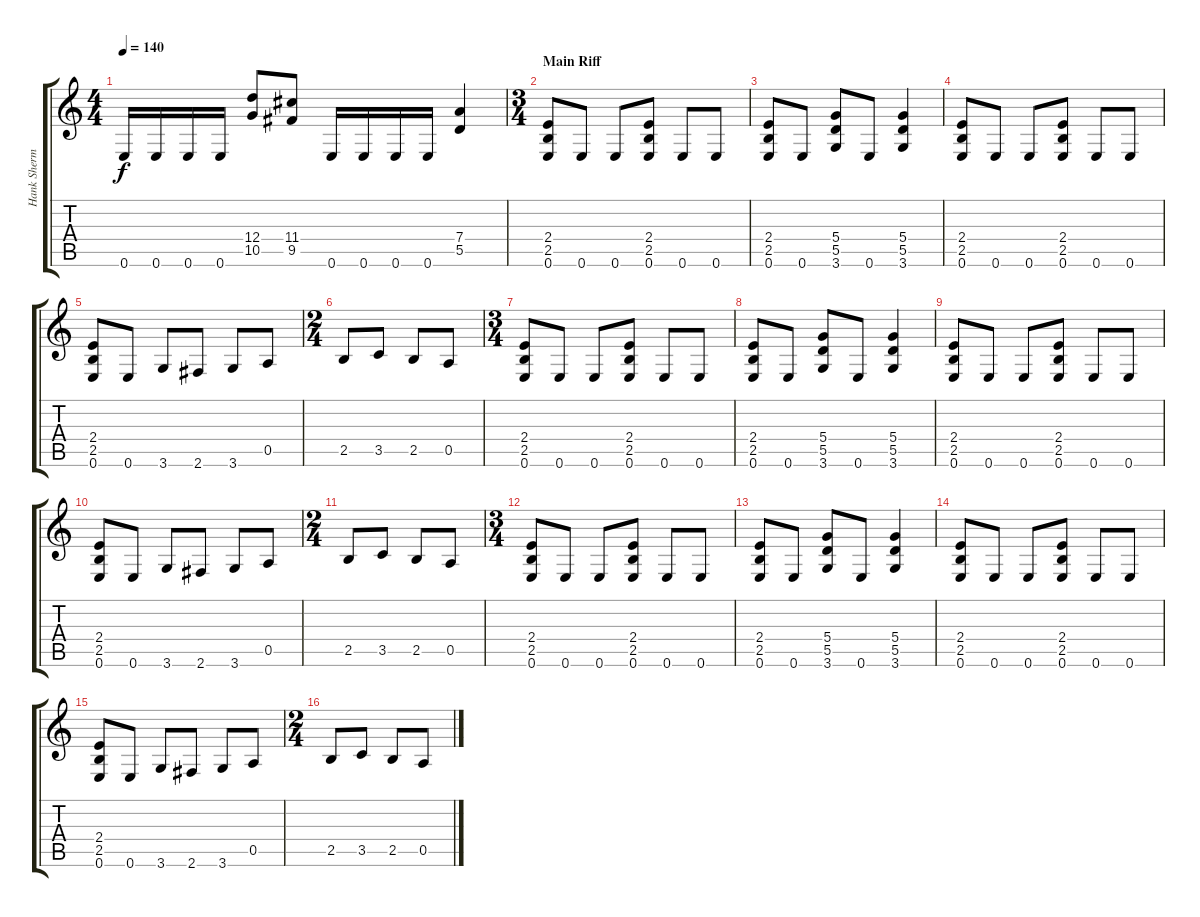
\track ("Hank Shermann" "Hank Sherm") {instrument distortionguitar}
\staff {score tabs}
\tuning (E4 B3 G3 D3 A2 E2) {hide}
\ts (4 4)
\tempo 140
\clef g2
\ks c
0.6.16{dy f} 0.6.16 0.6.16 0.6.16 (12.4 10.5).8 (11.4 9.5).8 0.6.16 0.6.16 0.6.16 0.6.16 (7.4 5.5).4 |
\ts (3 4)
\section ("" "Main Riff")
(2.4 2.5 0.6).8 0.6.8 0.6.8 (2.4 2.5 0.6).8 0.6.8 0.6.8 |
(2.4 2.5 0.6).8 0.6.8 (5.4 5.5 3.6).8 0.6.8 (5.4 5.5 3.6).4 |
(2.4 2.5 0.6).8 0.6.8 0.6.8 (2.4 2.5 0.6).8 0.6.8 0.6.8 |
(2.4 2.5 0.6).8 0.6.8 3.6.8 2.6.8 3.6.8 0.5.8 |
\ts (2 4)
2.5.8 3.5.8 2.5.8 0.5.8 |
\ts (3 4)
(2.4 2.5 0.6).8 0.6.8 0.6.8 (2.4 2.5 0.6).8 0.6.8 0.6.8 |
(2.4 2.5 0.6).8 0.6.8 (5.4 5.5 3.6).8 0.6.8 (5.4 5.5 3.6).4 |
(2.4 2.5 0.6).8 0.6.8 0.6.8 (2.4 2.5 0.6).8 0.6.8 0.6.8 |
(2.4 2.5 0.6).8 0.6.8 3.6.8 2.6.8 3.6.8 0.5.8 |
\ts (2 4)
2.5.8 3.5.8 2.5.8 0.5.8 |
\ts (3 4)
(2.4 2.5 0.6).8 0.6.8 0.6.8 (2.4 2.5 0.6).8 0.6.8 0.6.8 |
(2.4 2.5 0.6).8 0.6.8 (5.4 5.5 3.6).8 0.6.8 (5.4 5.5 3.6).4 |
(2.4 2.5 0.6).8 0.6.8 0.6.8 (2.4 2.5 0.6).8 0.6.8 0.6.8 |
(2.4 2.5 0.6).8 0.6.8 3.6.8 2.6.8 3.6.8 0.5.8 |
\ts (2 4)
2.5.8 3.5.8 2.5.8 0.5.8
